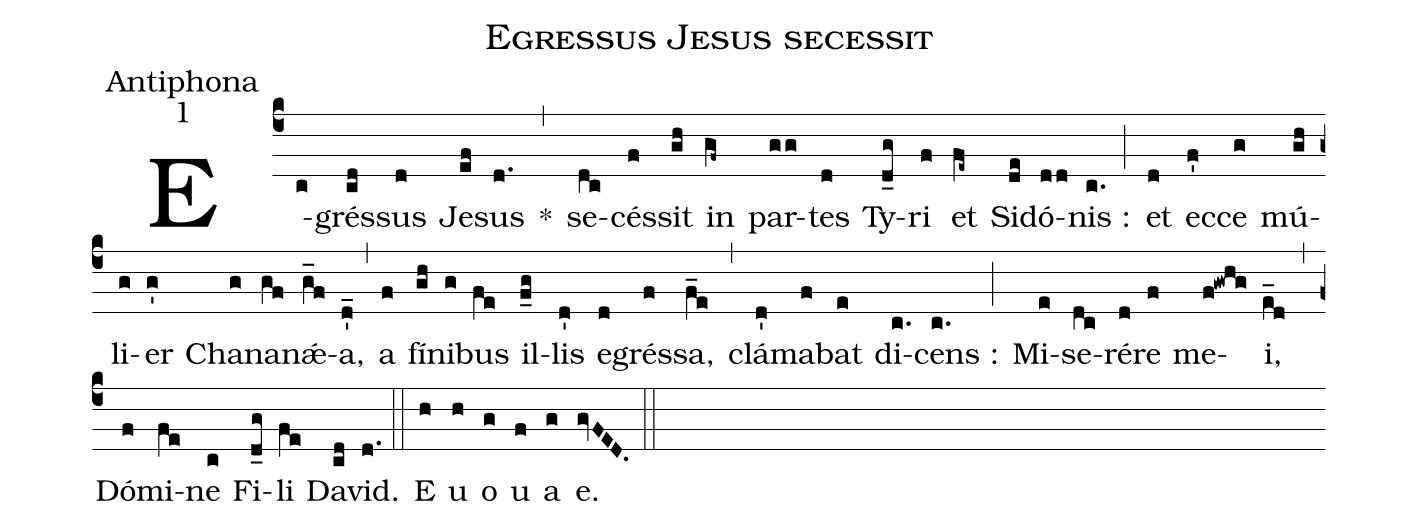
name:Egressus Jesus secessit;
office-part:Antiphona;
mode:1;
%%
(c4) E(c)grés(cd)sus(d) Je(ef)sus(d.) *(,) se(dc)cés(f)sit(gh) in(gf~) par(gg)tes(d) Ty(d_g)ri(f) et(fe~) Si(de)dó(dd)nis :(c.) (;) et(d) ec(f')ce(g) mú(gh)li(g)er(g') Cha(g)na(gf)nǽ(g_f)a,(d'_) (,) a(f) fí(gh)ni(g)bus(fe) il(f_g)lis(d') e(d)grés(f)sa,(f_e) (,) clá(d')ma(f)bat(e) di(c.)cens :(c.) (;) Mi(e)se(dc)ré(d)re(f) me(f!gwhg)i,(e_d) (,) Dó(f)mi(fe)ne(c) Fi(d_g)li(fe) Da(cd)vid.(d.) (::) E(h) u(h) o(g) u(f) a(g) e.(gvFED.) (::)
